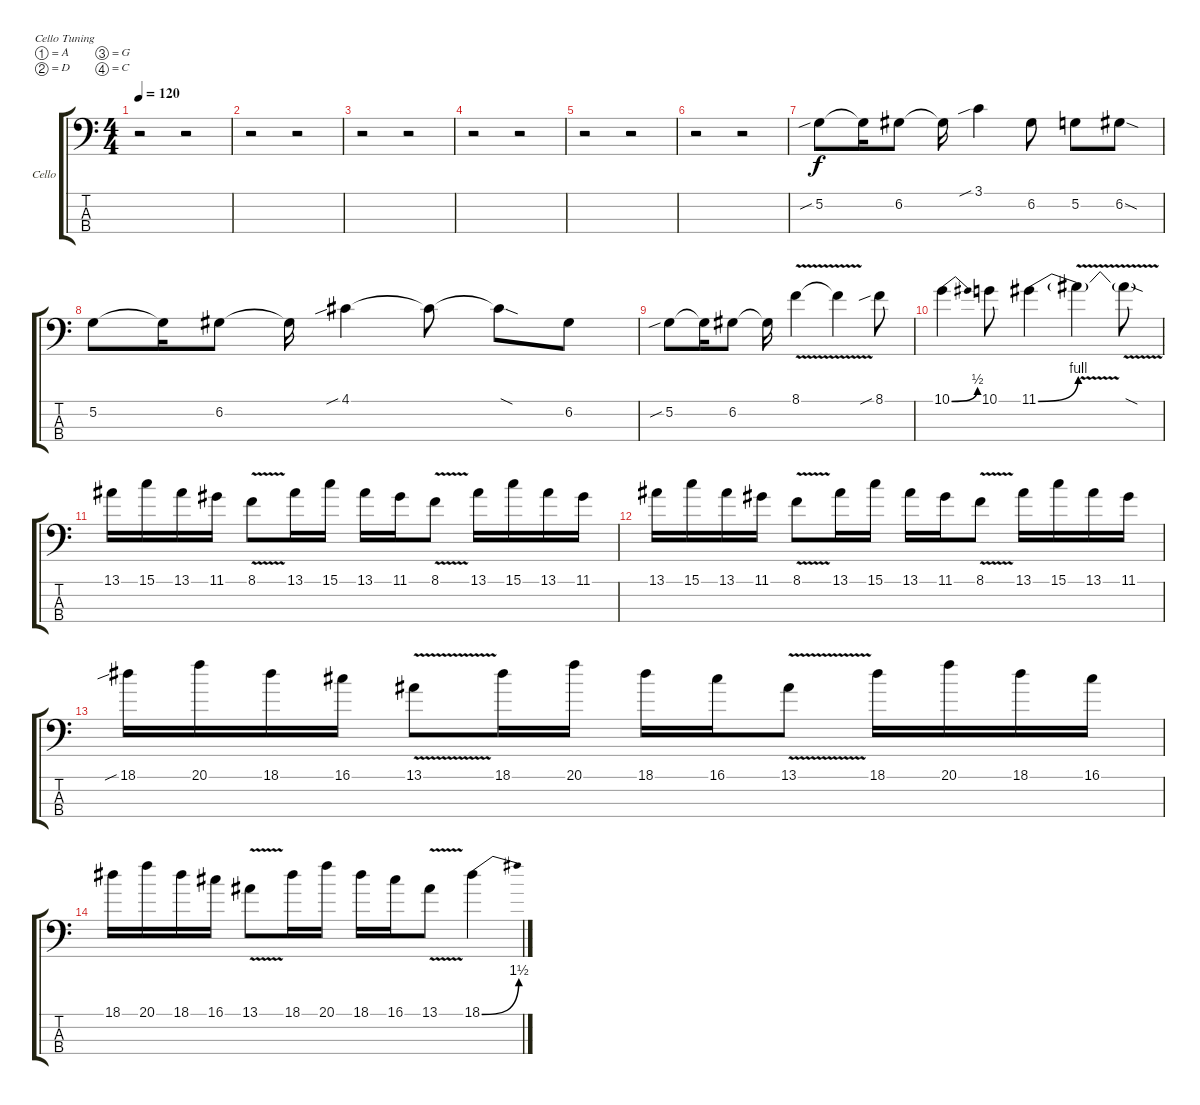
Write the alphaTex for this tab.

\defaultSystemsLayout 4
\bracketExtendMode groupsimilarinstruments
\firstSystemTrackNameOrientation horizontal
\otherSystemsTrackNameOrientation horizontal
\track ("Cello" "Cello") {instrument cello}
\staff {score tabs}
\tuning (A3 D3 G2 C2)
\ts (4 4)
\tempo 120
\clef f4
\ks c
r.2{dy mf} r.2 |
r.2 r.2 |
r.2 r.2 |
r.2 r.2 |
r.2 r.2 |
r.2 r.2 |
5.2{sib}.8{dy f} 5.2{t}.16 6.2.8 6.2{t}.16 3.1{sib}.4 6.2.8 5.2.8 6.2{sod}.8 |
5.2.8 5.2{t}.16 6.2.8 6.2{t}.16 4.1{sib}.4 4.1{t}.8 4.1{sod t}.8 6.2.8 |
5.2{sib}.8 5.2{t}.16 6.2.8 6.2{t}.16 8.1{v}.4 8.1{v t}.4 8.1{sib}.8 |
10.1{be (bend 0 0 60 2)}.4 10.1.8 11.1{be (bend 0 0 60 4)}.4 11.1{v t}.4 11.1{v sod t}.8 |
13.1.16 15.1.16 13.1.16 11.1.16 8.1{v}.8 13.1.16 15.1.16 13.1.16 11.1.16 8.1{v}.8 13.1.16 15.1.16 13.1.16 11.1.16 |
13.1.16 15.1.16 13.1.16 11.1.16 8.1{v}.8 13.1.16 15.1.16 13.1.16 11.1.16 8.1{v}.8 13.1.16 15.1.16 13.1.16 11.1.16 |
18.1{sib}.16 20.1.16 18.1.16 16.1.16 13.1{v}.8 18.1.16 20.1.16 18.1.16 16.1.16 13.1{v}.8 18.1.16 20.1.16 18.1.16 16.1.16 |
18.1.16 20.1.16 18.1.16 16.1.16 13.1{v}.8 18.1.16 20.1.16 18.1.16 16.1.16 13.1{v}.8 18.1{be (bend 0 0 60 6)}.4
